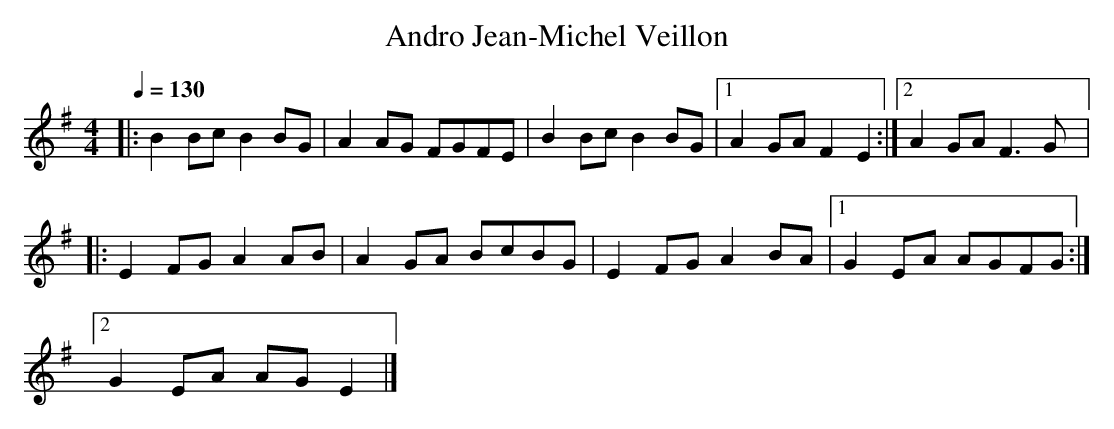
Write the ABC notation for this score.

X:1
T:Andro Jean-Michel Veillon
M:4/4
L:1/4
Q:1/4=130
K:G
|:B B/c/ B B/G/ | A A/G/ F/G/F/E/ | B B/c/ BB/G/|1 AG/A/ FE :|2 AG/A/ F>G|:
E F/G/ A A/B/| A G/A/ B/c/B/G/ | E F/G/ A B/A/ |1 G E/A/ A/G/F/G/:|2
G E/A/ A/G/ E |]
